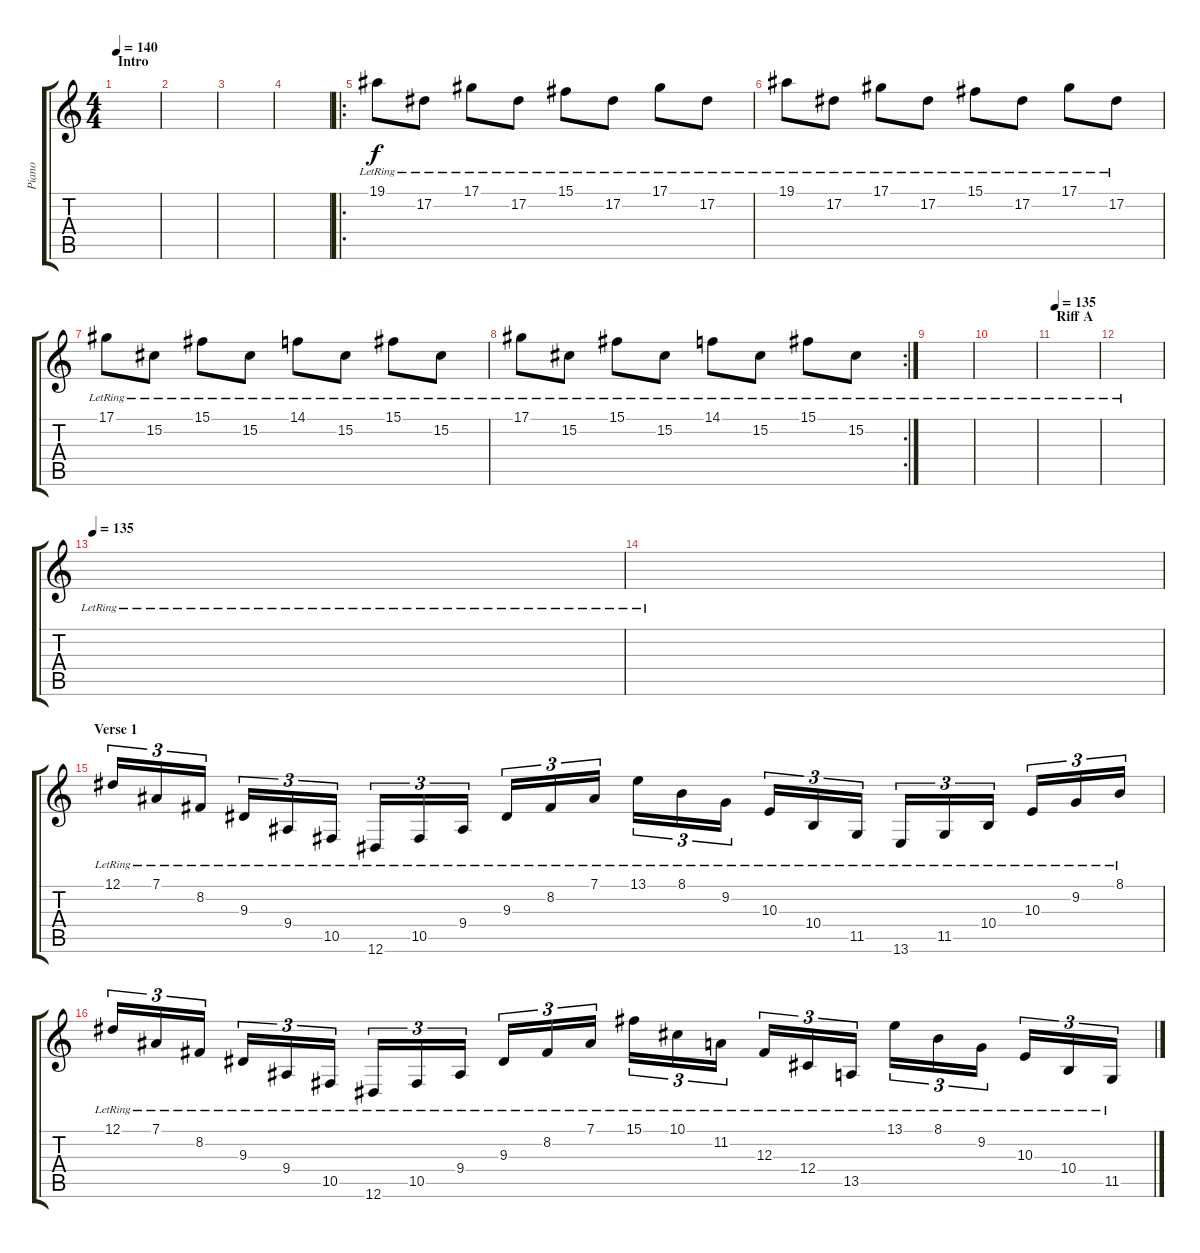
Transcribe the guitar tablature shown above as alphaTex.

\track ("Piano" "Piano") {instrument brightacousticpiano}
\staff {score tabs}
\tuning (Eb4 Bb3 Gb3 Db3 Ab2 Eb2) {hide}
\ts (4 4)
\section ("" "Intro")
\tempo 140
\clef g2
\ks c
|
|
|
|
\ro
19.1{lr}.8 17.2{lr}.8 17.1{lr}.8 17.2{lr}.8 15.1{lr}.8 17.2{lr}.8 17.1{lr}.8 17.2{lr}.8 |
19.1{lr}.8 17.2{lr}.8 17.1{lr}.8 17.2{lr}.8 15.1{lr}.8 17.2{lr}.8 17.1{lr}.8 17.2{lr}.8 |
17.1{lr}.8 15.2{lr}.8 15.1{lr}.8 15.2{lr}.8 14.1{lr}.8 15.2{lr}.8 15.1{lr}.8 15.2{lr}.8 |
\rc 2
17.1{lr}.8 15.2{lr}.8 15.1{lr}.8 15.2{lr}.8 14.1{lr}.8 15.2{lr}.8 15.1{lr}.8 15.2{lr}.8 |
|
|
\section ("" "Riff A")
\tempo 135
|
|
\tempo 135
|
|
\section ("" "Verse 1")
12.1{lr}.16{tu (3 2)} 7.1{lr}.16{tu (3 2)} 8.2{lr}.16{tu (3 2)} 9.3{lr}.16{tu (3 2)} 9.4{lr}.16{tu (3 2)} 10.5{lr}.16{tu (3 2)} 12.6{lr}.16{tu (3 2)} 10.5{lr}.16{tu (3 2)} 9.4{lr}.16{tu (3 2)} 9.3{lr}.16{tu (3 2)} 8.2{lr}.16{tu (3 2)} 7.1{lr}.16{tu (3 2)} 13.1{lr}.16{tu (3 2)} 8.1{lr}.16{tu (3 2)} 9.2{lr}.16{tu (3 2)} 10.3{lr}.16{tu (3 2)} 10.4{lr}.16{tu (3 2)} 11.5{lr}.16{tu (3 2)} 13.6{lr}.16{tu (3 2)} 11.5{lr}.16{tu (3 2)} 10.4{lr}.16{tu (3 2)} 10.3{lr}.16{tu (3 2)} 9.2{lr}.16{tu (3 2)} 8.1{lr}.16{tu (3 2)} |
12.1{lr}.16{tu (3 2)} 7.1{lr}.16{tu (3 2)} 8.2{lr}.16{tu (3 2)} 9.3{lr}.16{tu (3 2)} 9.4{lr}.16{tu (3 2)} 10.5{lr}.16{tu (3 2)} 12.6{lr}.16{tu (3 2)} 10.5{lr}.16{tu (3 2)} 9.4{lr}.16{tu (3 2)} 9.3{lr}.16{tu (3 2)} 8.2{lr}.16{tu (3 2)} 7.1{lr}.16{tu (3 2)} 15.1{lr}.16{tu (3 2)} 10.1{lr}.16{tu (3 2)} 11.2{lr}.16{tu (3 2)} 12.3{lr}.16{tu (3 2)} 12.4{lr}.16{tu (3 2)} 13.5{lr}.16{tu (3 2)} 13.1{lr}.16{tu (3 2)} 8.1{lr}.16{tu (3 2)} 9.2{lr}.16{tu (3 2)} 10.3{lr}.16{tu (3 2)} 10.4{lr}.16{tu (3 2)} 11.5{lr}.16{tu (3 2)}
